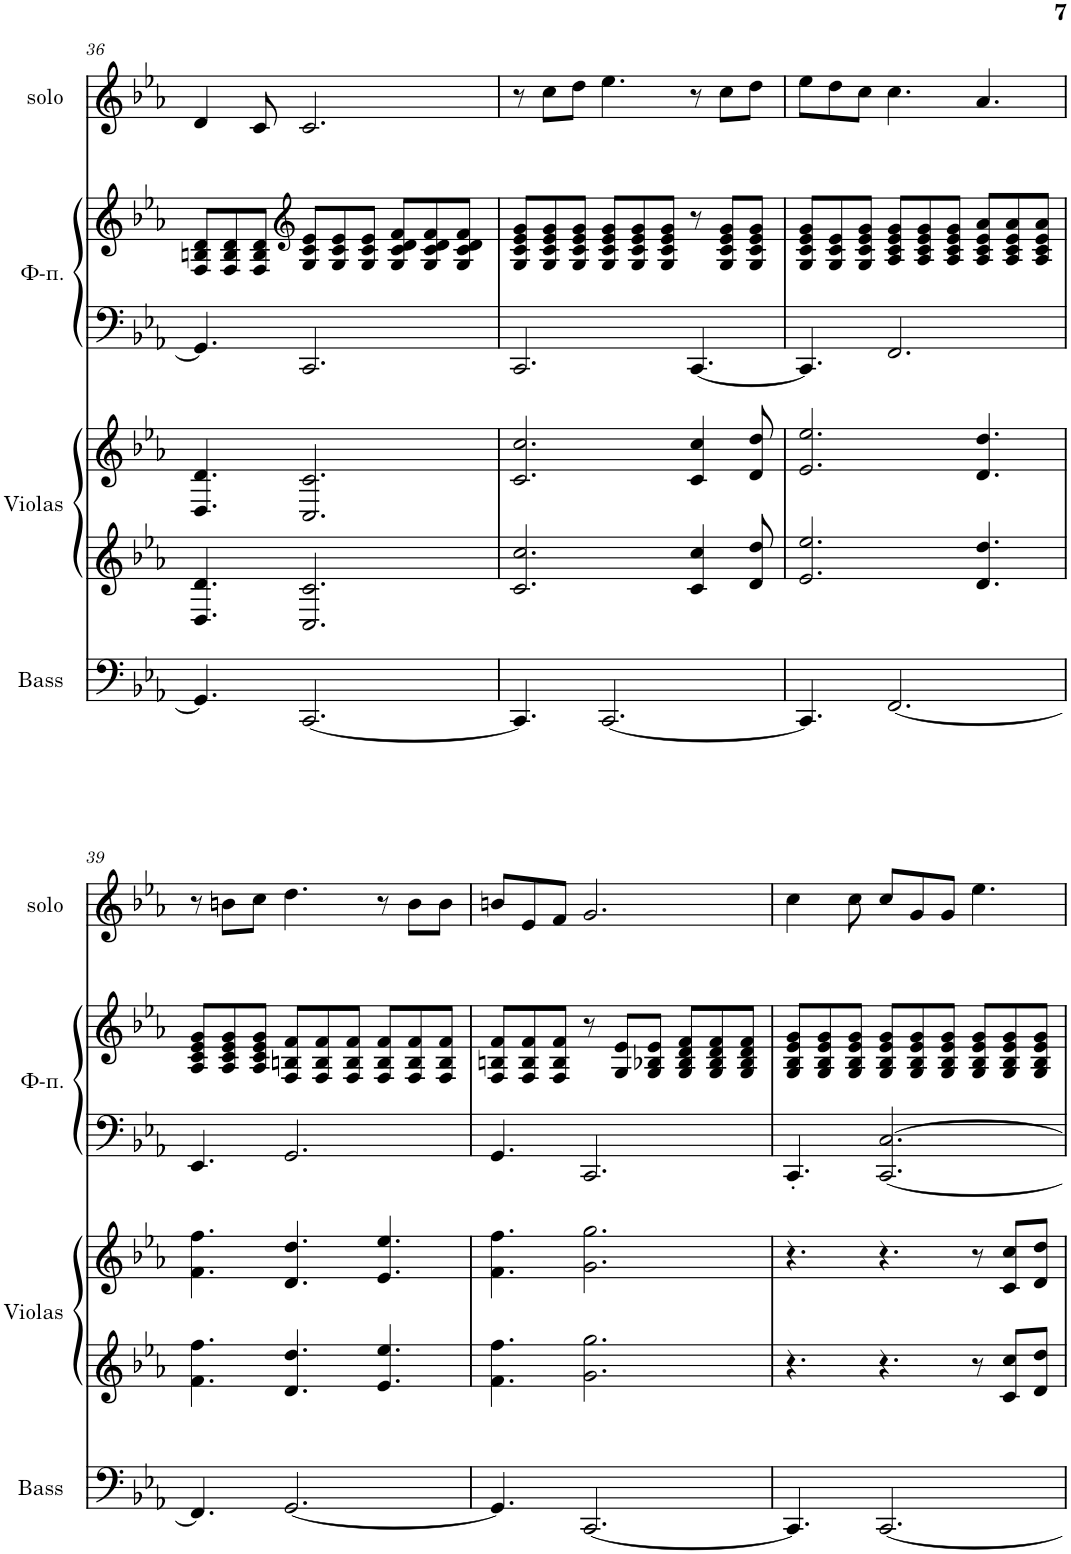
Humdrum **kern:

**kern	**kern	**kern	**kern	**kern	**kern
*part4	*part3	*part3	*part2	*part2	*part1
*staff6	*staff5	*staff4	*staff3	*staff2	*staff1
*I", Bass	*I", Violas1	*	*I"Фортепиано, Pialo R	*	*I", Solo
*I'Bass	*I'Violas	*	*	*	*I'solo
!!LO:PB:g=z
*clefF4	*clefG2	*clefG2	*clefF4	*clefG2	*clefG2
*k[b-e-a-]	*k[b-e-a-]	*k[b-e-a-]	*k[b-e-a-]	*k[b-e-a-]	*k[b-e-a-]
*M9/8	*M9/8	*M9/8	*M9/8	*M9/8	*M9/8
=36	=36	=36	=36	=36	=36
4.GG/]	4.D/ 4.d/	4.D/ 4.d/	4.GG/]	8F/ 8Bn/ 8d/L	4d/
.	.	.	.	8F/ 8B/ 8d/	.
.	.	.	.	8F/ 8B/ 8d/J	8c/
*	*	*	*	*clefG2	*
[2.CC/	2.C/ 2.c/	2.C/ 2.c/	2.CC/	8G/ 8c/ 8e-/L	2.c/
.	.	.	.	8G/ 8c/ 8e-/	.
.	.	.	.	8G/ 8c/ 8e-/J	.
.	.	.	.	8G/ 8c/ 8d/ 8f/L	.
.	.	.	.	8G/ 8c/ 8d/ 8f/	.
.	.	.	.	8G/ 8c/ 8d/ 8f/J	.
=37	=37	=37	=37	=37	=37
4.CC/]	2.c/ 2.cc/	2.c/ 2.cc/	2.CC/	8G/ 8c/ 8e-/ 8g/L	8r
.	.	.	.	8G/ 8c/ 8e-/ 8g/	8cc\L
.	.	.	.	8G/ 8c/ 8e-/ 8g/J	8dd\J
[2.CC/	.	.	.	8G/ 8c/ 8e-/ 8g/L	4.ee-\
.	.	.	.	8G/ 8c/ 8e-/ 8g/	.
.	.	.	.	8G/ 8c/ 8e-/ 8g/J	.
.	4c/ 4cc/	4c/ 4cc/	[4.CC/	8r	8r
.	.	.	.	8G/ 8c/ 8e-/ 8g/L	8cc\L
.	8d/ 8dd/	8d/ 8dd/	.	8G/ 8c/ 8e-/ 8g/J	8dd\J
=38	=38	=38	=38	=38	=38
4.CC/]	2.e-/ 2.ee-/	2.e-/ 2.ee-/	4.CC/]	8G/ 8c/ 8e-/ 8g/L	8ee-\L
.	.	.	.	8G/ 8c/ 8e-/	8dd\
.	.	.	.	8G/ 8c/ 8e-/ 8g/J	8cc\J
[2.FF/	.	.	2.FF/	8A-/ 8c/ 8e-/ 8g/L	4.cc\
.	.	.	.	8A-/ 8c/ 8e-/ 8g/	.
.	.	.	.	8A-/ 8c/ 8e-/ 8g/J	.
.	4.d/ 4.dd/	4.d/ 4.dd/	.	8A-/ 8c/ 8e-/ 8a-/L	4.a-/
.	.	.	.	8A-/ 8c/ 8e-/ 8a-/	.
.	.	.	.	8A-/ 8c/ 8e-/ 8a-/J	.
!!LO:LB:g=z
=39	=39	=39	=39	=39	=39
4.FF/]	4.f\ 4.ff\	4.f\ 4.ff\	4.EE-/	8A-/ 8c/ 8e-/ 8g/L	8r
.	.	.	.	8A-/ 8c/ 8e-/ 8g/	8bn\L
.	.	.	.	8A-/ 8c/ 8e-/ 8g/J	8cc\J
[2.GG/	4.d/ 4.dd/	4.d/ 4.dd/	2.GG/	8F/ 8Bn/ 8f/L	4.dd\
.	.	.	.	8F/ 8B/ 8f/	.
.	.	.	.	8F/ 8B/ 8f/J	.
.	4.e-/ 4.ee-/	4.e-/ 4.ee-/	.	8F/ 8B/ 8f/L	8r
.	.	.	.	8F/ 8B/ 8f/	8b\L
.	.	.	.	8F/ 8B/ 8f/J	8b\J
=40	=40	=40	=40	=40	=40
4.GG/]	4.f\ 4.ff\	4.f\ 4.ff\	4.GG/	8F/ 8Bn/ 8f/L	8bn/L
.	.	.	.	8F/ 8B/ 8f/	8e-/
.	.	.	.	8F/ 8B/ 8f/J	8f/J
[2.CC/	2.g\ 2.gg\	2.g\ 2.gg\	2.CC/	8r	2.g/
.	.	.	.	8G/ 8e-/L	.
.	.	.	.	8G/ 8B-X/ 8e-/J	.
.	.	.	.	8G/ 8B-/ 8d/ 8f/L	.
.	.	.	.	8G/ 8B-/ 8d/ 8f/	.
.	.	.	.	8G/ 8B-/ 8d/ 8f/J	.
=41	=41	=41	=41	=41	=41
4.CC/]	4.r	4.r	4.CC'/	8G/ 8B-/ 8e-/ 8g/L	4cc\
.	.	.	.	8G/ 8B-/ 8e-/ 8g/	.
.	.	.	.	8G/ 8B-/ 8e-/ 8g/J	8cc\
[2.CC/	4.r	4.r	[2.CC/ [2.C/	8G/ 8B-/ 8e-/ 8g/L	8cc/L
.	.	.	.	8G/ 8B-/ 8e-/ 8g/	8g/
.	.	.	.	8G/ 8B-/ 8e-/ 8g/J	8g/J
.	8r	8r	.	8G/ 8B-/ 8e-/ 8g/L	4.ee-\
.	8c/ 8cc/L	8c/ 8cc/L	.	8G/ 8B-/ 8e-/ 8g/	.
.	8d/ 8dd/J	8d/ 8dd/J	.	8G/ 8B-/ 8e-/ 8g/J	.
=	=	=	=	=	=
*-	*-	*-	*-	*-	*-
